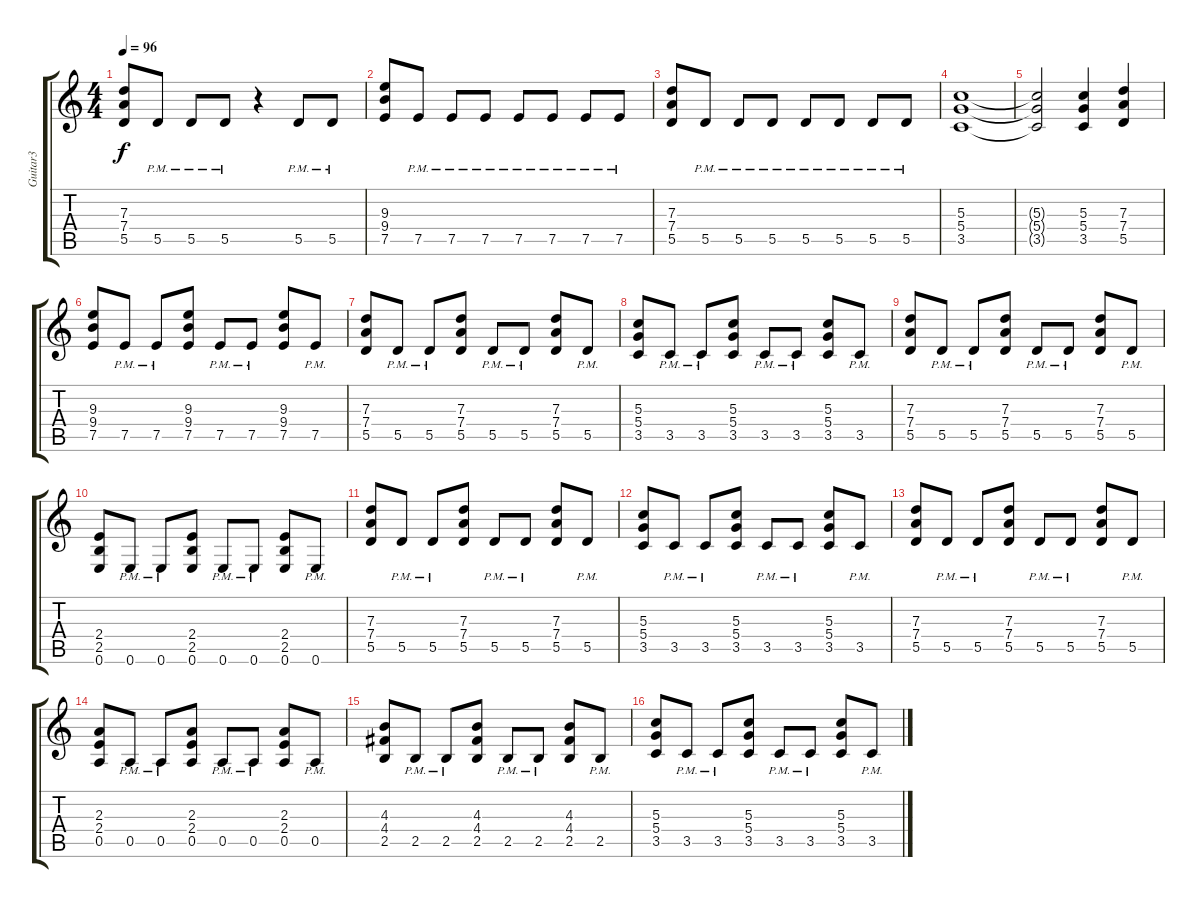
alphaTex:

\track ("Guitar3" "Guitar3") {instrument distortionguitar}
\staff {score tabs}
\tuning (E4 B3 G3 D3 A2 E2) {hide}
\ts (4 4)
\tempo 96
\clef g2
\ks c
(7.3 7.4 5.5).8{dy f} 5.5{pm}.8 5.5{pm}.8 5.5{pm}.8 r.4 5.5{pm}.8 5.5{pm}.8 |
(9.3 9.4 7.5).8 7.5{pm}.8 7.5{pm}.8 7.5{pm}.8 7.5{pm}.8 7.5{pm}.8 7.5{pm}.8 7.5{pm}.8 |
(7.3 7.4 5.5).8 5.5{pm}.8 5.5{pm}.8 5.5{pm}.8 5.5{pm}.8 5.5{pm}.8 5.5{pm}.8 5.5{pm}.8 |
(5.3 5.4 3.5).1 |
(5.3{t} 5.4{t} 3.5{t}).2 (5.3 5.4 3.5).4 (7.3 7.4 5.5).4 |
(9.3 9.4 7.5).8 7.5{pm}.8 7.5{pm}.8 (9.3 9.4 7.5).8 7.5{pm}.8 7.5{pm}.8 (9.3 9.4 7.5).8 7.5{pm}.8 |
(7.3 7.4 5.5).8 5.5{pm}.8 5.5{pm}.8 (7.3 7.4 5.5).8 5.5{pm}.8 5.5{pm}.8 (7.3 7.4 5.5).8 5.5{pm}.8 |
(5.3 5.4 3.5).8 3.5{pm}.8 3.5{pm}.8 (5.3 5.4 3.5).8 3.5{pm}.8 3.5{pm}.8 (5.3 5.4 3.5).8 3.5{pm}.8 |
(7.3 7.4 5.5).8 5.5{pm}.8 5.5{pm}.8 (7.3 7.4 5.5).8 5.5{pm}.8 5.5{pm}.8 (7.3 7.4 5.5).8 5.5{pm}.8 |
(2.4 2.5 0.6).8 0.6{pm}.8 0.6{pm}.8 (2.4 2.5 0.6).8 0.6{pm}.8 0.6{pm}.8 (2.4 2.5 0.6).8 0.6{pm}.8 |
(7.3 7.4 5.5).8 5.5{pm}.8 5.5{pm}.8 (7.3 7.4 5.5).8 5.5{pm}.8 5.5{pm}.8 (7.3 7.4 5.5).8 5.5{pm}.8 |
(5.3 5.4 3.5).8 3.5{pm}.8 3.5{pm}.8 (5.3 5.4 3.5).8 3.5{pm}.8 3.5{pm}.8 (5.3 5.4 3.5).8 3.5{pm}.8 |
(7.3 7.4 5.5).8 5.5{pm}.8 5.5{pm}.8 (7.3 7.4 5.5).8 5.5{pm}.8 5.5{pm}.8 (7.3 7.4 5.5).8 5.5{pm}.8 |
(2.3 2.4 0.5).8 0.5{pm}.8 0.5{pm}.8 (2.3 2.4 0.5).8 0.5{pm}.8 0.5{pm}.8 (2.3 2.4 0.5).8 0.5{pm}.8 |
(4.3 4.4 2.5).8 2.5{pm}.8 2.5{pm}.8 (4.3 4.4 2.5).8 2.5{pm}.8 2.5{pm}.8 (4.3 4.4 2.5).8 2.5{pm}.8 |
(5.3 5.4 3.5).8 3.5{pm}.8 3.5{pm}.8 (5.3 5.4 3.5).8 3.5{pm}.8 3.5{pm}.8 (5.3 5.4 3.5).8 3.5{pm}.8
